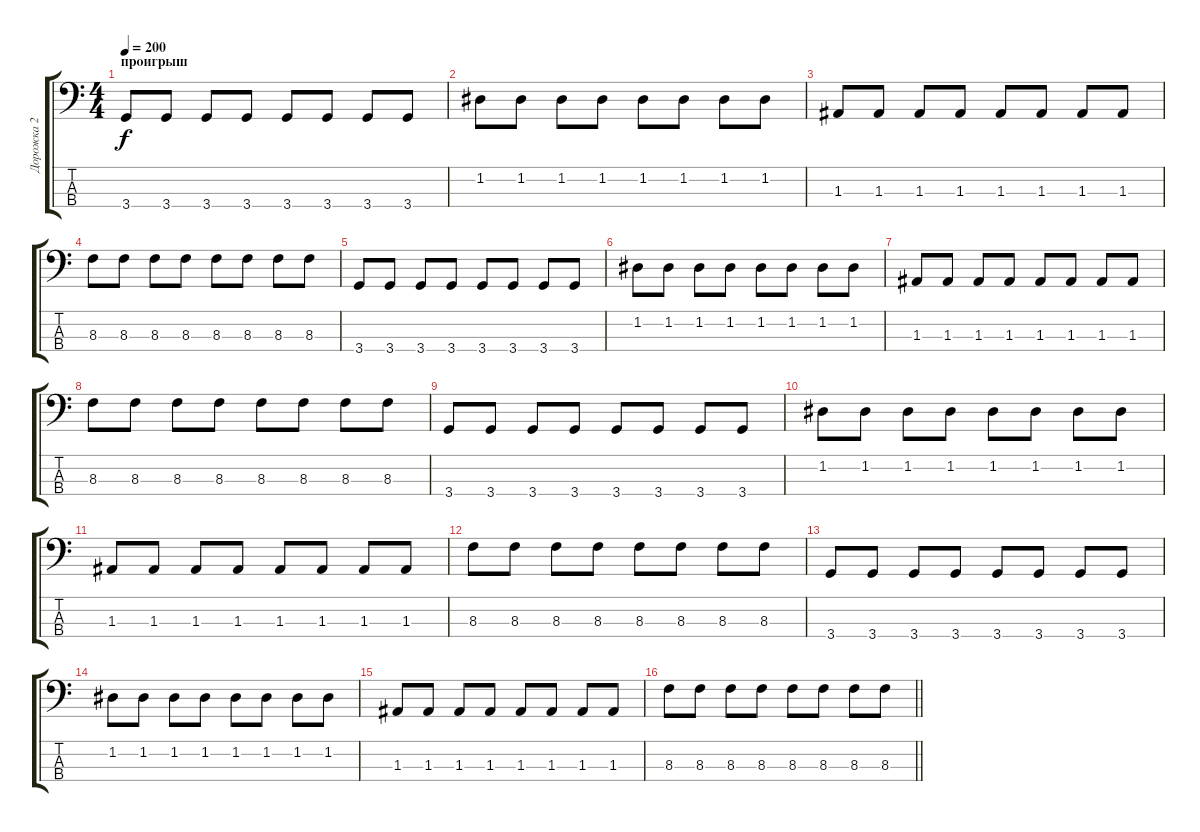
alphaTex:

\track ("Дорожка 2" "Дорожка 2") {instrument slapbass2}
\staff {score tabs}
\tuning (G2 D2 A1 E1) {hide}
\ts (4 4)
\section ("" "проигрыш")
\tempo 200
\clef f4
\ks c
3.4.8{dy f} 3.4.8 3.4.8 3.4.8 3.4.8 3.4.8 3.4.8 3.4.8 |
1.2.8 1.2.8 1.2.8 1.2.8 1.2.8 1.2.8 1.2.8 1.2.8 |
1.3.8 1.3.8 1.3.8 1.3.8 1.3.8 1.3.8 1.3.8 1.3.8 |
8.3.8 8.3.8 8.3.8 8.3.8 8.3.8 8.3.8 8.3.8 8.3.8 |
3.4.8 3.4.8 3.4.8 3.4.8 3.4.8 3.4.8 3.4.8 3.4.8 |
1.2.8 1.2.8 1.2.8 1.2.8 1.2.8 1.2.8 1.2.8 1.2.8 |
1.3.8 1.3.8 1.3.8 1.3.8 1.3.8 1.3.8 1.3.8 1.3.8 |
8.3.8 8.3.8 8.3.8 8.3.8 8.3.8 8.3.8 8.3.8 8.3.8 |
3.4.8 3.4.8 3.4.8 3.4.8 3.4.8 3.4.8 3.4.8 3.4.8 |
1.2.8 1.2.8 1.2.8 1.2.8 1.2.8 1.2.8 1.2.8 1.2.8 |
1.3.8 1.3.8 1.3.8 1.3.8 1.3.8 1.3.8 1.3.8 1.3.8 |
8.3.8 8.3.8 8.3.8 8.3.8 8.3.8 8.3.8 8.3.8 8.3.8 |
3.4.8 3.4.8 3.4.8 3.4.8 3.4.8 3.4.8 3.4.8 3.4.8 |
1.2.8 1.2.8 1.2.8 1.2.8 1.2.8 1.2.8 1.2.8 1.2.8 |
1.3.8 1.3.8 1.3.8 1.3.8 1.3.8 1.3.8 1.3.8 1.3.8 |
\barLineRight lightlight
8.3.8 8.3.8 8.3.8 8.3.8 8.3.8 8.3.8 8.3.8 8.3.8
